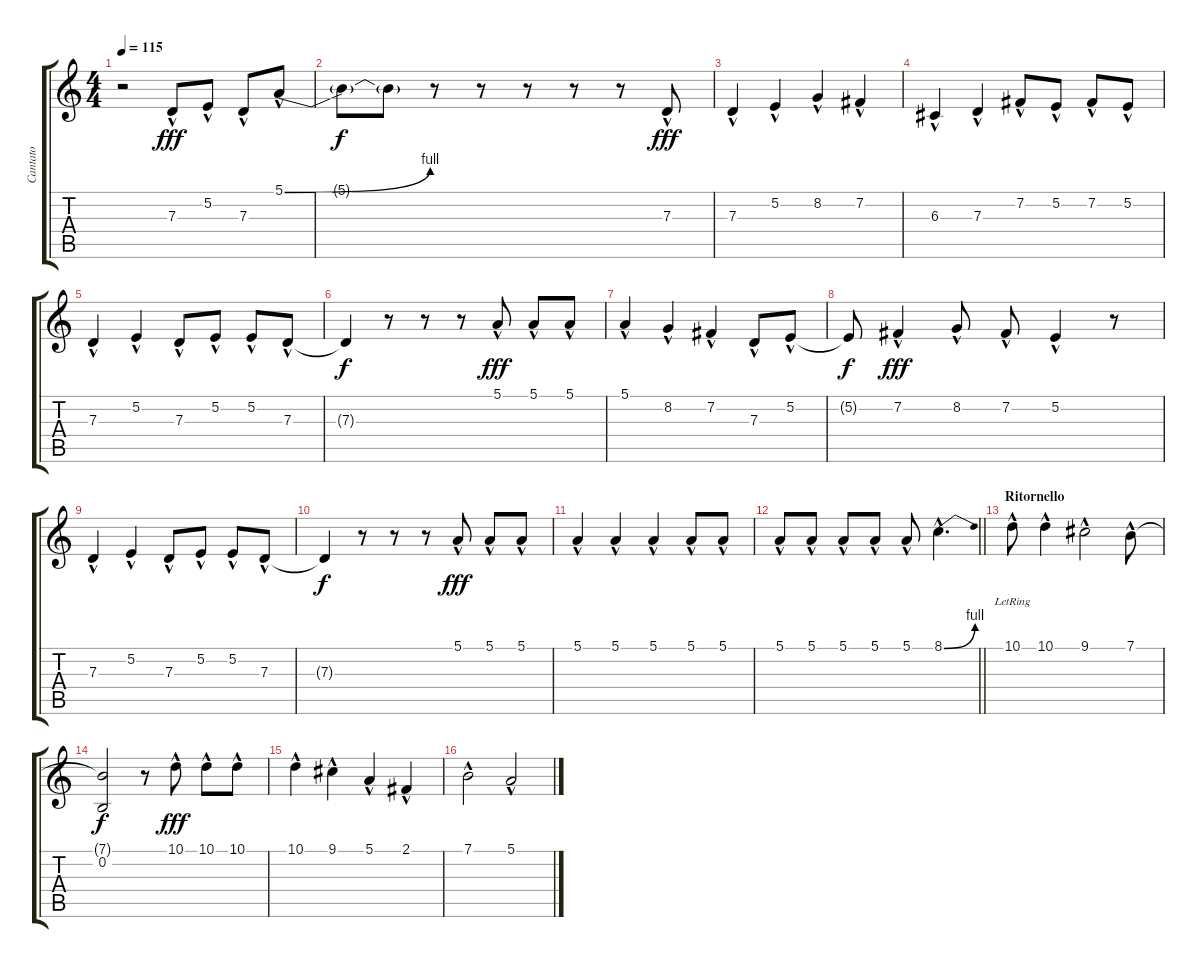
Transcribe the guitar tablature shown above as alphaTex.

\track ("Cantato" "Cantato") {instrument clarinet}
\staff {score tabs}
\tuning (E4 B3 G3 D3 A2 E2) {hide}
\ts (4 4)
\tempo 115
\clef g2
\ks c
r.2{dy fff} 7.3{hac}.8 5.2{hac}.8 7.3{hac}.8 5.1{be (bend 0 0 60 4) hac}.8 |
5.1{t}.8{dy f} 5.1{t}.8 r.8 r.8 r.8 r.8 r.8 7.3{hac}.8{dy fff} |
7.3{hac}.4 5.2{hac}.4 8.2{hac}.4 7.2{hac}.4 |
6.3{hac}.4 7.3{hac}.4 7.2{hac}.8 5.2{hac}.8 7.2{hac}.8 5.2{hac}.8 |
7.3{hac}.4 5.2{hac}.4 7.3{hac}.8 5.2{hac}.8 5.2{hac}.8 7.3{hac}.8 |
7.3{t}.4{dy f} r.8 r.8 r.8 5.1{hac}.8{dy fff} 5.1{hac}.8 5.1{hac}.8 |
5.1{hac}.4 8.2{hac}.4 7.2{hac}.4 7.3{hac}.8 5.2{hac}.8 |
5.2{t}.8{dy f} 7.2{hac}.4{dy fff} 8.2{hac}.8 7.2{hac}.8 5.2{hac}.4 r.8 |
7.3{hac}.4 5.2{hac}.4 7.3{hac}.8 5.2{hac}.8 5.2{hac}.8 7.3{hac}.8 |
7.3{t}.4{dy f} r.8 r.8 r.8 5.1{hac}.8{dy fff} 5.1{hac}.8 5.1{hac}.8 |
5.1{hac}.4 5.1{hac}.4 5.1{hac}.4 5.1{hac}.8 5.1{hac}.8 |
\barLineRight lightlight
5.1{hac}.8 5.1{hac}.8 5.1{hac}.8 5.1{hac}.8 5.1{hac}.8 8.1{be (bend 0 0 60 4) hac}.4{d} |
\section ("" "Ritornello")
10.1{hac lr}.8 10.1{hac}.4 9.1{hac}.2 7.1{hac}.8 |
(7.1{t} 0.2).2{dy f} r.8 10.1{hac}.8{dy fff} 10.1{hac}.8 10.1{hac}.8 |
10.1{hac}.4 9.1{hac}.4 5.1{hac}.4 2.1{hac}.4 |
7.1{hac}.2 5.1{hac}.2
